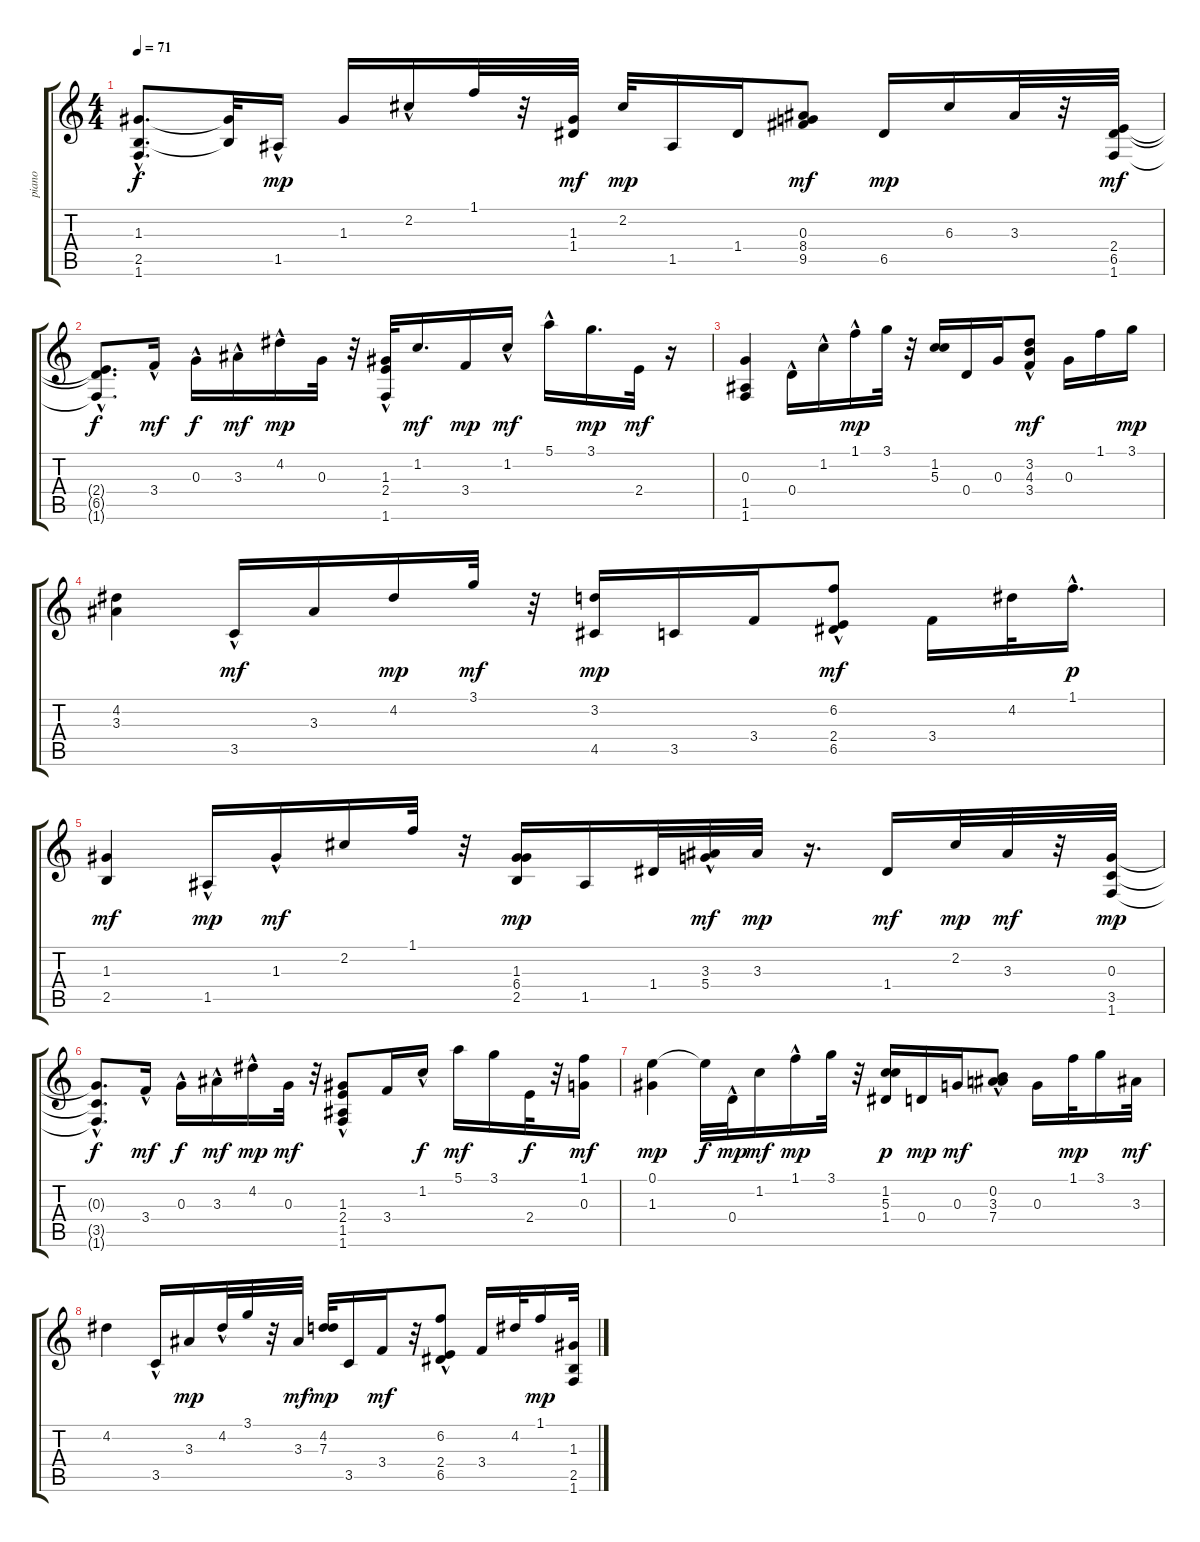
\track ("piano" "piano") {instrument acousticguitarnylon}
\staff {score tabs}
\tuning (E4 B3 G3 D3 A2 E2) {hide}
\ts (4 4)
\tempo 71
\clef g2
\ks c
(1.3{hac t} 2.5{hac t} 1.6{t}).8{d dy f} (1.3{t} 2.5{t}).32 1.5{hac}.16{dy mp} 1.3.16 2.2{hac}.16 1.1.32 r.32 (1.3 1.4).32{dy mf} 2.2.32{dy mp} 1.5.16 1.4.16 (0.3 8.4 9.5).8{dy mf} 6.5.16{dy mp} 6.3.16 3.3.32 r.32 (2.4 6.5 1.6).32{dy mf} |
(2.4{hac t} 6.5{hac t} 1.6{hac t}).8{d dy f} 3.4{hac}.16{dy mf} 0.3{hac}.16{dy f} 3.3{hac}.16{dy mf} 4.2{hac}.16{dy mp} 0.3.32 r.32 (1.3 2.4{hac} 1.6{hac}).32 1.2.16{d dy mf} 3.4.16{dy mp} 1.2{hac}.16{dy mf} 5.1{hac}.16 3.1.16{d dy mp} 2.4.32{dy mf} r.16 |
(0.3 1.5 1.6).4 0.4{hac}.16 1.2{hac}.16 1.1{hac}.16{dy mp} 3.1.32 r.32 (1.2 5.3).16 0.4.16 0.3.16 (3.2 4.3{hac} 3.4{hac}).8{dy mf} 0.3.16 1.1.16 3.1.16{dy mp} |
(4.2 3.3).4 3.5{hac}.16{dy mf} 3.3.16 4.2.16{dy mp} 3.1.32{dy mf} r.32 (3.2 4.5).16{dy mp} 3.5.16 3.4.16 (6.2{hac} 2.4{hac} 6.5{hac}).8{dy mf} 3.4.16 4.2.32 1.1{hac}.16{d dy p} |
(1.3 2.5).4{dy mf} 1.5{hac}.16{dy mp} 1.3{hac}.16{dy mf} 2.2.16 1.1.32 r.32 (1.3 6.4 2.5).16{dy mp} 1.5.16 1.4.32 (3.3 5.4{hac}).32{dy mf} 3.3.32{dy mp} r.16{d} 1.4.16{dy mf} 2.2.32{dy mp} 3.3.32{dy mf} r.32 (0.3 3.5 1.6).32{dy mp} |
(0.3{hac t} 3.5{t} 1.6{hac t}).8{d dy f} 3.4{hac}.16{dy mf} 0.3{hac}.16{dy f} 3.3{hac}.16{dy mf} 4.2{hac}.16{dy mp} 0.3.32{dy mf} r.32 (1.3 2.4{hac} 1.5 1.6{hac}).8 3.4.16 1.2{hac}.16{dy f} 5.1.16{dy mf} 3.1.16 2.4.32{dy f} r.32 (1.1 0.3).16{dy mf} |
(0.1 1.3).4{dy mp} 0.1{t}.32{dy f} 0.4{hac}.32{dy mp} 1.2.16{dy mf} 1.1{hac}.16{dy mp} 3.1.32 r.32 (1.2 5.3 1.4).16{dy p} 0.4.16{dy mp} 0.3.16{dy mf} (0.2{hac} 3.3 7.4{hac}).8 0.3.16 1.1.32{dy mp} 3.1.16 3.3.32{dy mf} |
4.2.4 3.5{hac}.16 3.3.16{dy mp} 4.2{hac}.32 3.1.32 r.32 3.3.32{dy mf} (4.2 7.3).32{dy mp} 3.5.16 3.4.16{dy mf} r.32 (6.2{hac} 2.4{hac} 6.5{hac}).8 3.4.16 4.2.32 1.1.16{dy mp} (1.3 2.5 1.6).32
